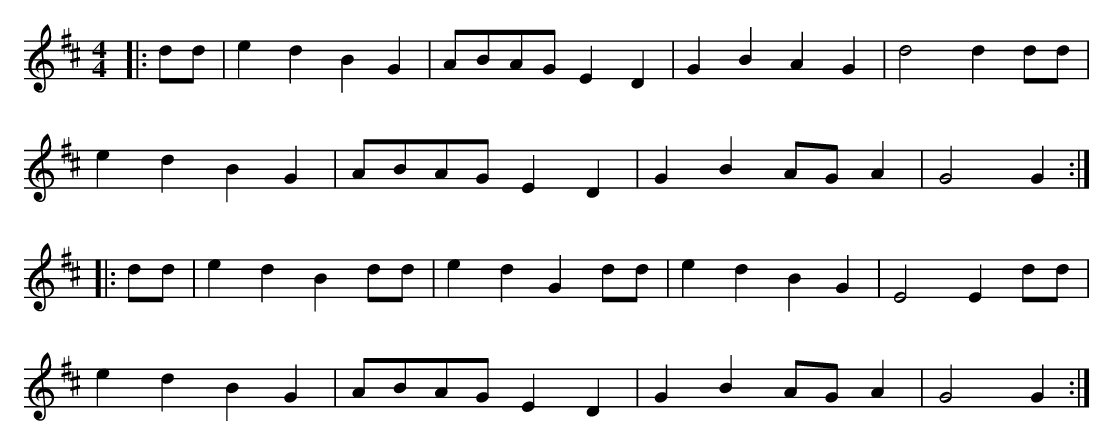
X:1
M:4/4
K:D
|:dd|e2d2 B2G2 |ABAG E2D2|G2B2 A2G2| d4d2 dd|
e2d2 B2G2 |ABAG E2D2|G2B2 AGA2 |G4G2:|
|:dd|e2d2 B2dd| e2d2 G2dd|e2d2 B2G2| E4E2 dd|
e2d2 B2G2 |ABAG E2D2|G2B2 AGA2| G4G2:|
